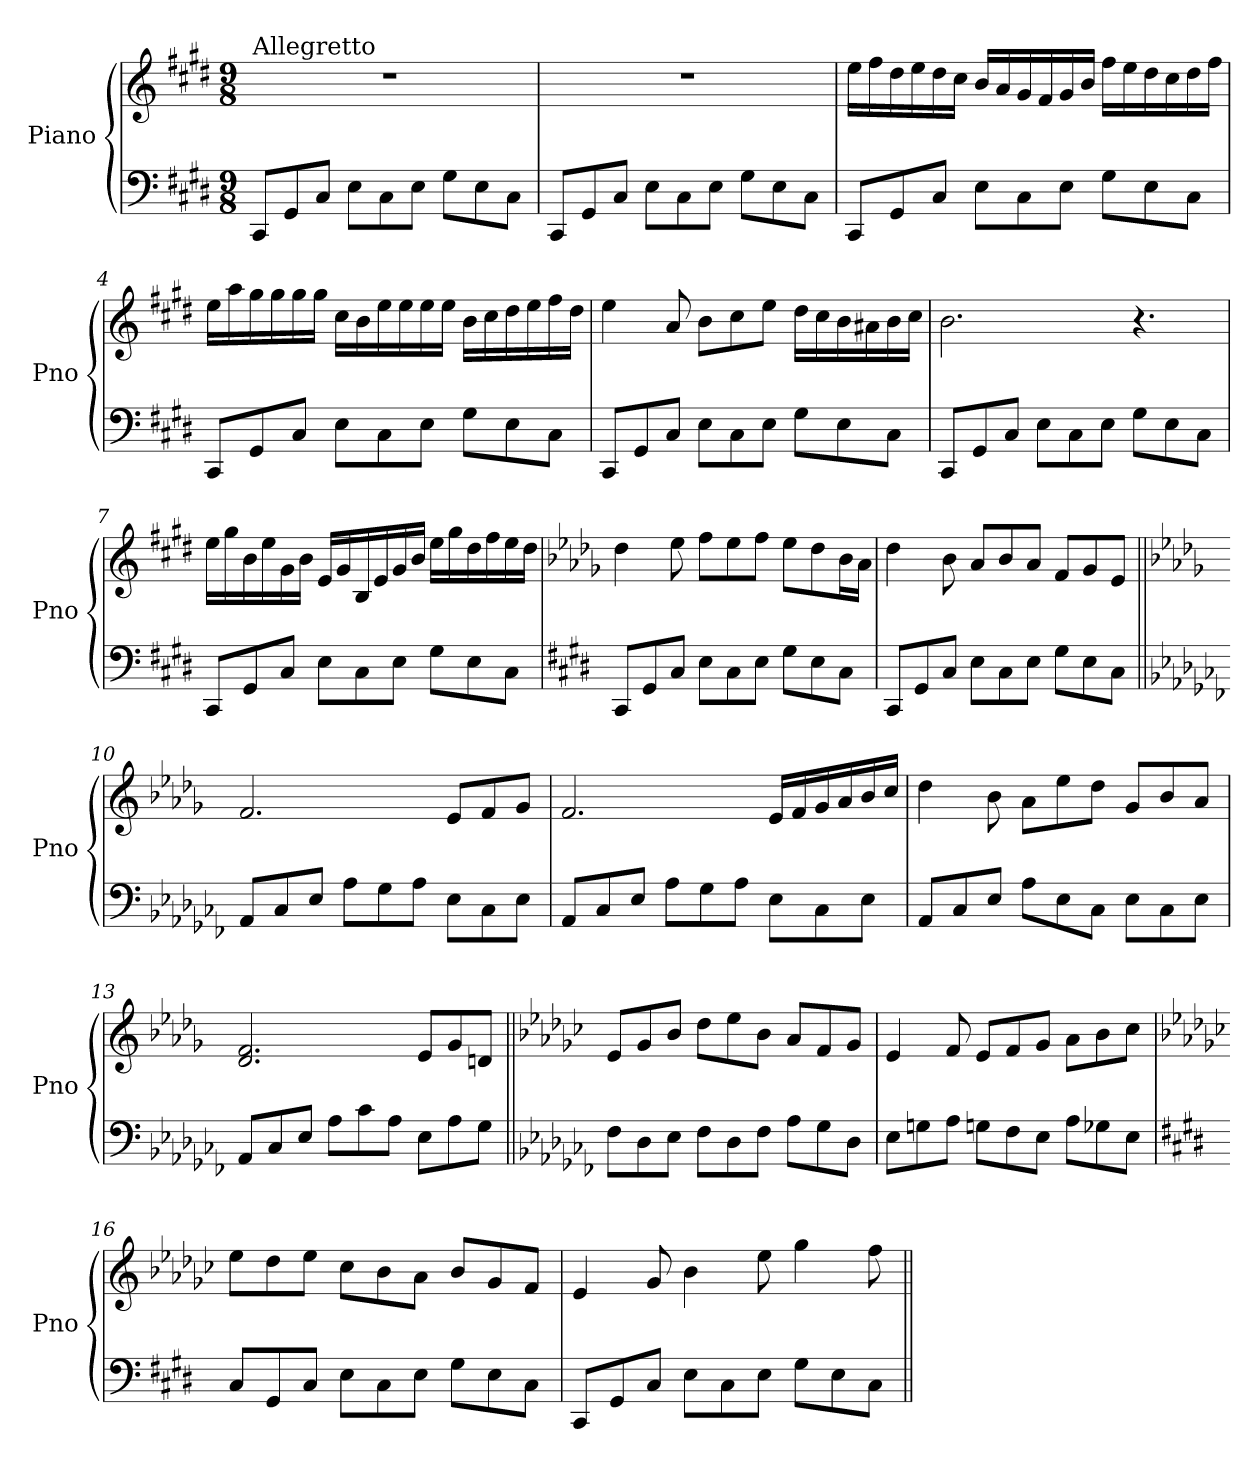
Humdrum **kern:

**kern	**kern
*part1	*part1
*staff2	*staff1
*I"Piano	*
*I'Pno	*
*clefF4	*clefG2
*k[f#c#g#d#]	*k[f#c#g#d#]
*E:	*E:
*M9/8	*M9/8
=1	=1
!	!LO:TX:a:t=Allegretto
8CC#/L	8%9r
8GG#/	.
8C#/J	.
8E\L	.
8C#\	.
8E\J	.
8G#\L	.
8E\	.
8C#\J	.
=2	=2
8CC#/L	8%9r
8GG#/	.
8C#/J	.
8E\L	.
8C#\	.
8E\J	.
8G#\L	.
8E\	.
8C#\J	.
=3	=3
8CC#/L	16ee\LL
.	16ff#\
8GG#/	16dd#\
.	16ee\
8C#/J	16dd#\
.	16cc#\JJ
8E\L	16b/LL
.	16a/
8C#\	16g#/
.	16f#/
8E\J	16g#/
.	16b/JJ
8G#\L	16ff#\LL
.	16ee\
8E\	16dd#\
.	16cc#\
8C#\J	16dd#\
.	16ff#\JJ
!!LO:LB:g=z
=4	=4
8CC#/L	16ee\LL
.	16aa\
8GG#/	16gg#\
.	16gg#\
8C#/J	16gg#\
.	16gg#\JJ
8E\L	16cc#\LL
.	16b\
8C#\	16ee\
.	16ee\
8E\J	16ee\
.	16ee\JJ
8G#\L	16b\LL
.	16cc#\
8E\	16dd#\
.	16ee\
8C#\J	16ff#\
.	16dd#\JJ
=5	=5
8CC#/L	4ee\
8GG#/	.
8C#/J	8a/
8E\L	8b\L
8C#\	8cc#\
8E\J	8ee\J
8G#\L	16dd#\LL
.	16cc#\
8E\	16b\
.	16a#X\
8C#\J	16b\
.	16cc#\JJ
=6	=6
8CC#/L	2.b\
8GG#/	.
8C#/J	.
8E\L	.
8C#\	.
8E\J	.
8G#\L	4.r
8E\	.
8C#\J	.
!!LO:LB:g=z
=7	=7
8CC#/L	16ee\LL
.	16gg#\
8GG#/	16b\
.	16ee\
8C#/J	16g#\
.	16b\JJ
8E\L	16e/LL
.	16g#/
8C#\	16B/
.	16e/
8E\J	16g#/
.	16b/JJ
8G#\L	16ee\LL
.	16gg#\
8E\	16dd#\
.	16ff#\
8C#\J	16ee\
.	16dd#\JJ
=8	=8
*	*k[b-e-a-d-g-]
*	*D-:
8CC#/L	4dd-\
8GG#/	.
8C#/J	8ee-\
8E\L	8ff\L
8C#\	8ee-\
8E\J	8ff\J
8G#\L	8ee-\L
8E\	8dd-\
8C#\J	16b-\L
.	16a-\JJ
=9	=9
8CC#/L	4dd-\
8GG#/	.
8C#/J	8b-\
8E\L	8a-/L
8C#\	8b-/
8E\J	8a-/J
8G#\L	8f/L
8E\	8g-/
8C#\J	8e-/J
!!LO:LB:g=z
=10||	=10||
*k[b-e-a-d-g-c-f-]	*
*C-:	*
8AA-/L	2.f/
8C-/	.
8E-/J	.
8A-\L	.
8G-\	.
8A-\J	.
8E-\L	8e-/L
8C-\	8f/
8E-\J	8g-/J
=11	=11
8AA-/L	2.f/
8C-/	.
8E-/J	.
8A-\L	.
8G-\	.
8A-\J	.
8E-\L	16e-/LL
.	16f/
8C-\	16g-/
.	16a-/
8E-\J	16b-/
.	16cc/JJ
=12	=12
8AA-/L	4dd-\
8C-/	.
8E-/J	8b-\
8A-\L	8a-\L
8E-\	8ee-\
8C-\J	8dd-\J
8E-\L	8g-/L
8C-\	8b-/
8E-\J	8a-/J
=13	=13
8AA-/L	2.d-/ 2.f/
8C-/	.
8E-/J	.
8A-\L	.
8c-\	.
8A-\J	.
8E-\L	8e-/L
8A-\	8g-/
8G-\J	8dn/J
!!LO:LB:g=z
=14||	=14||
*	*k[b-e-a-d-g-c-]
*	*G-:
8F-\L	8e-/L
8D-\	8g-/
8E-\J	8b-/J
8F-\L	8dd-\L
8D-\	8ee-\
8F-\J	8b-\J
8A-\L	8a-/L
8G-\	8f/
8D-\J	8g-/J
=15	=15
8E-\L	4e-/
8Gn\	.
8A-\J	8f/
8Gn\L	8e-/L
8F-\	8f/
8E-\J	8g-/J
8A-\L	8a-\L
8G-X\	8b-\
8E-\J	8cc-\J
=16	=16
*k[f#c#g#d#]	*
*E:	*
8C#/L	8ee-\L
8GG#/	8dd-\
8C#/J	8ee-\J
8E\L	8cc-\L
8C#\	8b-\
8E\J	8a-\J
8G#\L	8b-/L
8E\	8g-/
8C#\J	8f/J
=17	=17
8CC#/L	4e-/
8GG#/	.
8C#/J	8g-/
8E\L	4b-\
8C#\	.
8E\J	8ee-\
8G#\L	4gg-\
8E\	.
8C#\J	8ff\
=||	=||
*-	*-
